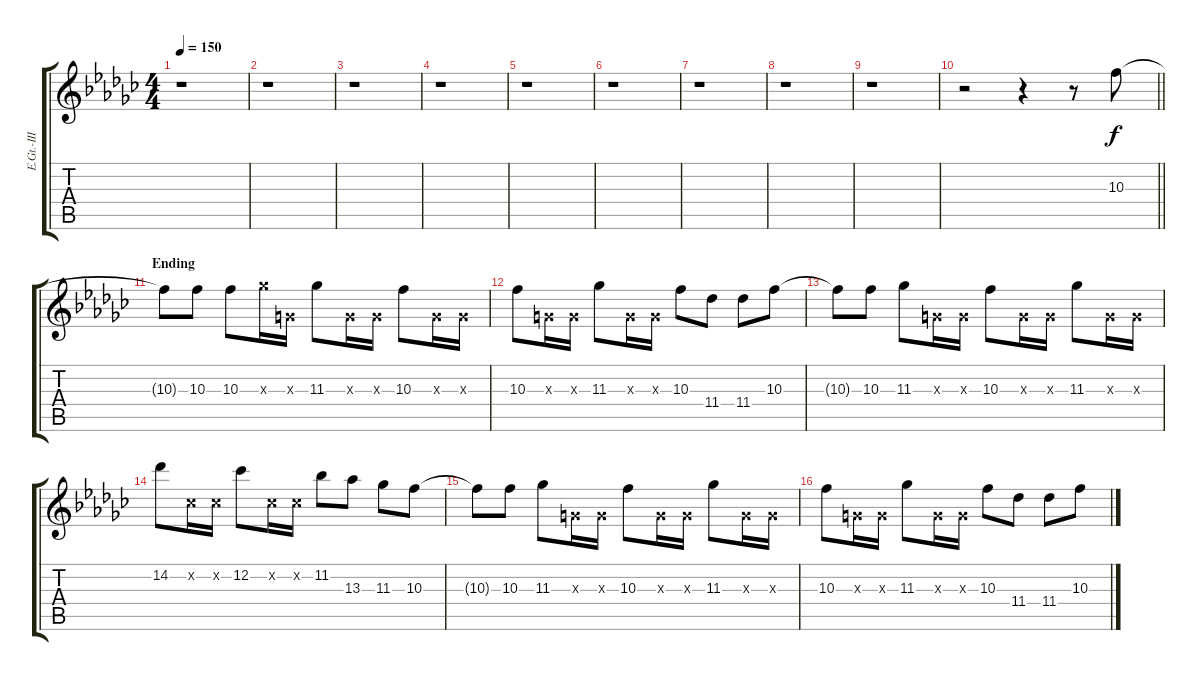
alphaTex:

\track ("E.Gt.-III" "E.Gt.-III") {instrument distortionguitar}
\staff {score tabs}
\tuning (E4 B3 G3 D3 A2 E2) {hide}
\ts (4 4)
\tempo 150
\clef g2
\ks gb
r.1{dy f} |
r.1 |
r.1 |
r.1 |
r.1 |
r.1 |
r.1 |
r.1 |
r.1 |
\barLineRight lightlight
r.2 r.4 r.8 10.3.8 |
\section ("" "Ending")
10.3{t}.8 10.3.8 10.3.8 11.3{x}.16 0.3{x}.16 11.3.8 0.3{x}.16 0.3{x}.16 10.3.8 0.3{x}.16 0.3{x}.16 |
10.3.8 0.3{x}.16 0.3{x}.16 11.3.8 0.3{x}.16 0.3{x}.16 10.3.8 11.4.8 11.4.8 10.3.8 |
10.3{t}.8 10.3.8 11.3.8 0.3{x}.16 0.3{x}.16 10.3.8 0.3{x}.16 0.3{x}.16 11.3.8 0.3{x}.16 0.3{x}.16 |
14.2.8 0.2{x}.16 0.2{x}.16 12.2.8 0.2{x}.16 0.2{x}.16 11.2.8 13.3.8 11.3.8 10.3.8 |
10.3{t}.8 10.3.8 11.3.8 0.3{x}.16 0.3{x}.16 10.3.8 0.3{x}.16 0.3{x}.16 11.3.8 0.3{x}.16 0.3{x}.16 |
10.3.8 0.3{x}.16 0.3{x}.16 11.3.8 0.3{x}.16 0.3{x}.16 10.3.8 11.4.8 11.4.8 10.3.8
